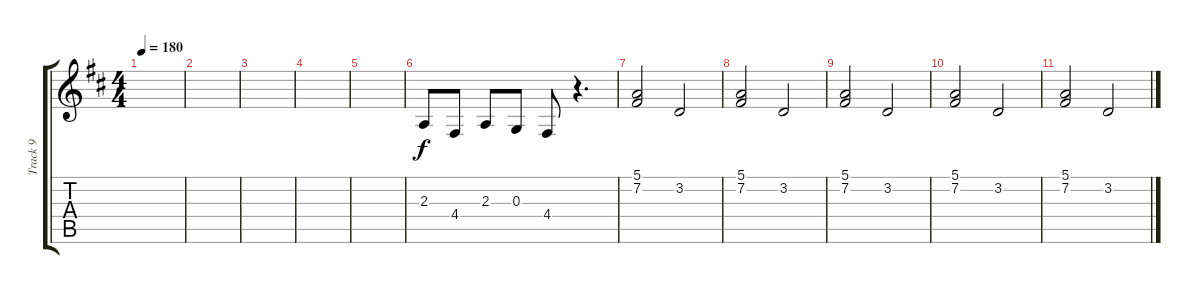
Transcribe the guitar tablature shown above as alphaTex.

\track ("Track 9" "Track 9") {instrument stringensemble1}
\staff {score tabs}
\tuning (E4 B3 G3 D3 A2 E2) {hide}
\ts (4 4)
\tempo 180
\clef g2
\ks d
|
|
|
|
|
2.3.8 4.4.8 2.3.8 0.3.8 4.4.8 r.4{d} |
(5.1 7.2).2 3.2.2 |
(5.1 7.2).2 3.2.2 |
(5.1 7.2).2 3.2.2 |
(5.1 7.2).2 3.2.2 |
(5.1 7.2).2 3.2.2
